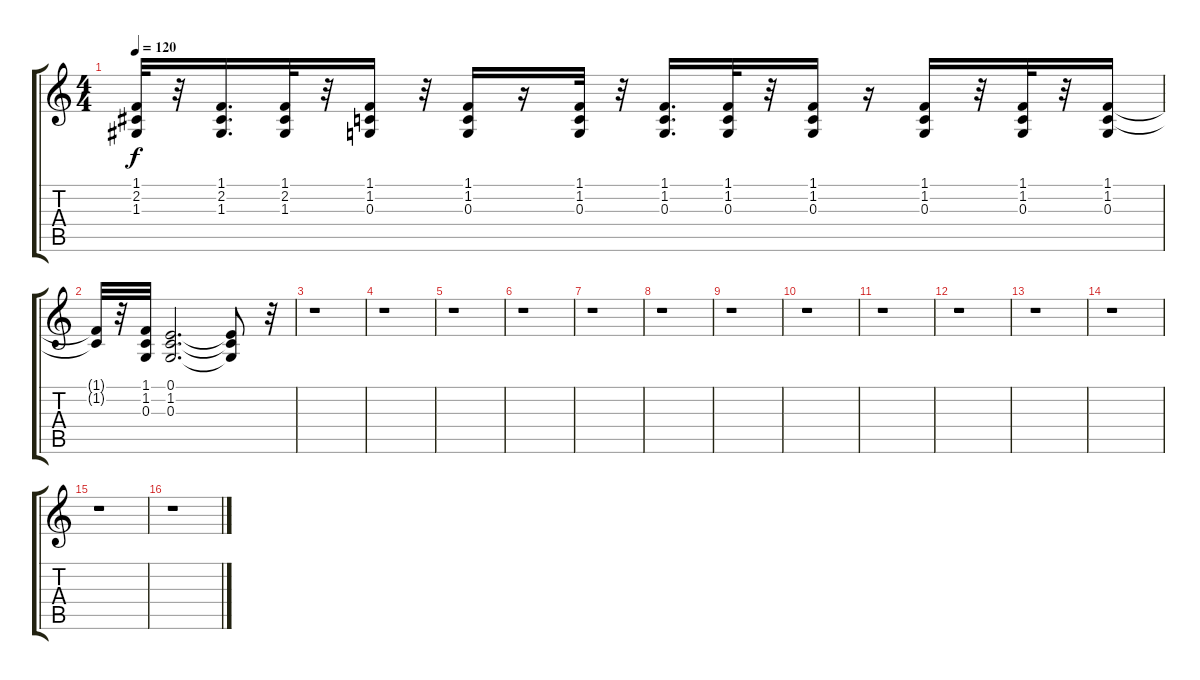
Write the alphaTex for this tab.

\track "" {instrument electricpiano1}
\staff {score tabs}
\tuning (E4 B3 G3 D3 A2 E2) {hide}
\ts (4 4)
\tempo 120
\clef g2
\ks c
(1.1 2.2 1.3).32{dy f} r.32 (1.1 2.2 1.3).16{d} (1.1 2.2 1.3).32 r.32 (1.1 1.2 0.3).16 r.32 (1.1 1.2 0.3).16 r.16 (1.1 1.2 0.3).32 r.32 (1.1 1.2 0.3).16{d} (1.1 1.2 0.3).32 r.32 (1.1 1.2 0.3).16 r.16 (1.1 1.2 0.3).16 r.32 (1.1 1.2 0.3).32 r.32 (1.1 1.2 0.3).16 |
(1.1{t} 1.2{t}).32 r.32 (1.1 1.2 0.3).32 (0.1 1.2 0.3).2{d} (0.1{t} 1.2{t} 0.3{t}).8 r.32 |
r.1 |
r.1 |
r.1 |
r.1 |
r.1 |
r.1 |
r.1 |
r.1 |
r.1 |
r.1 |
r.1 |
r.1 |
r.1 |
r.1
